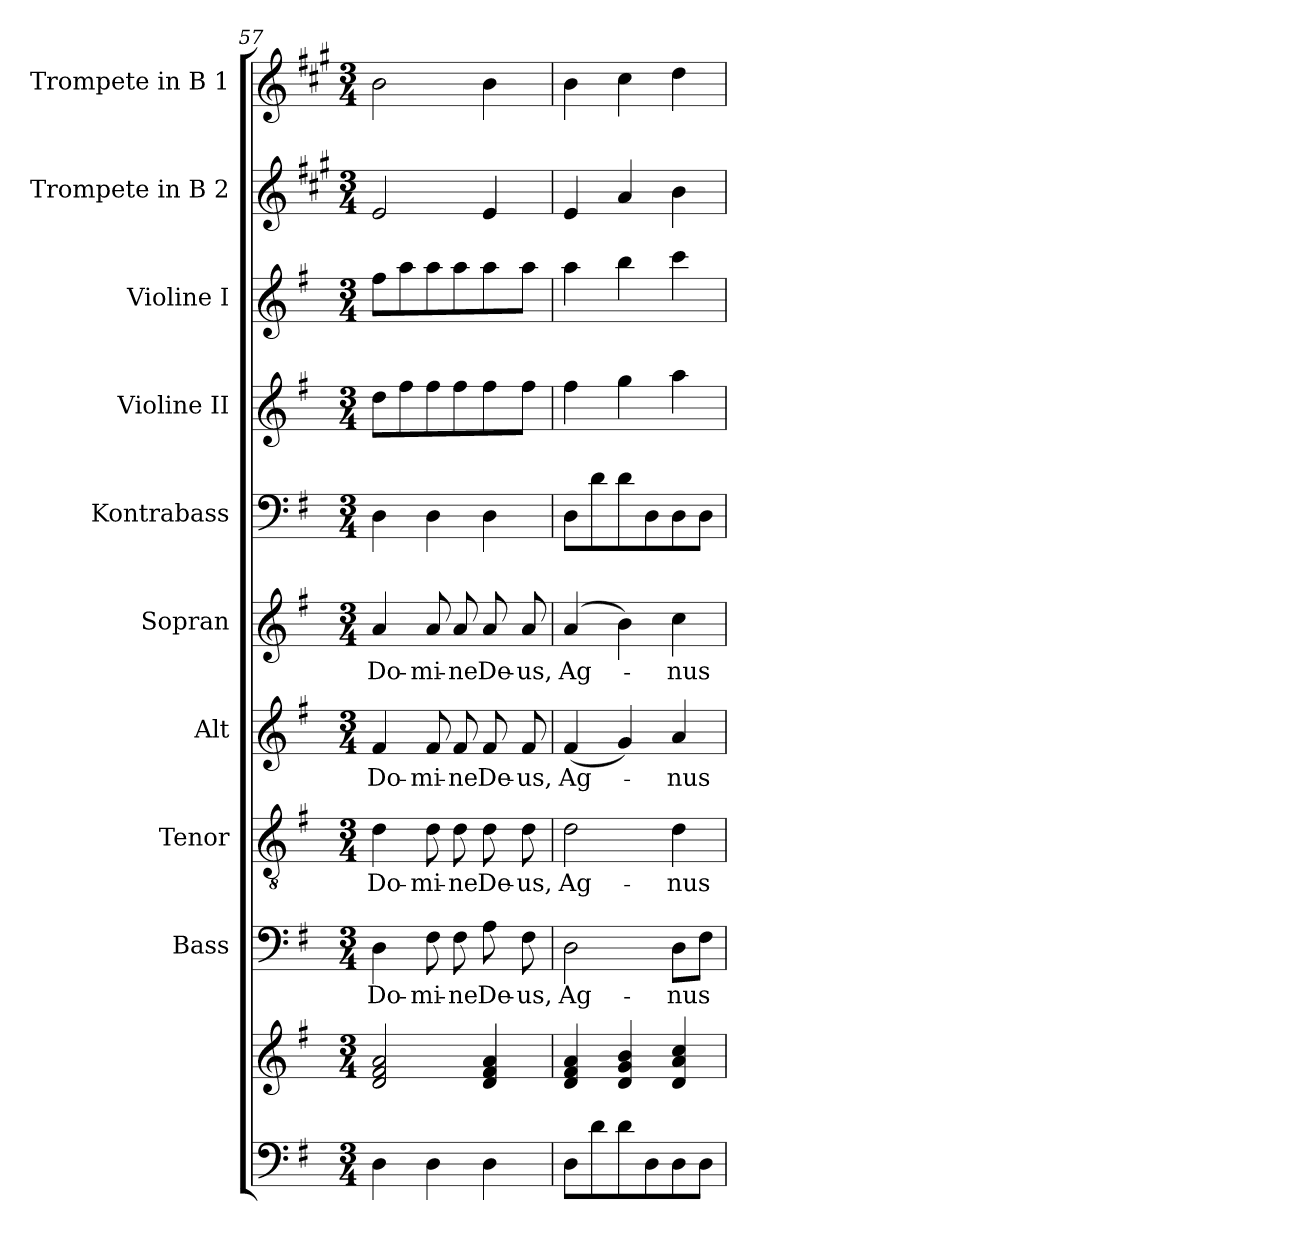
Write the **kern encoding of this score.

**kern	**kern	**kern	**text	**kern	**text	**kern	**text	**kern	**text	**kern	**kern	**kern	**kern	**kern
*part10	*part10	*part9	*part9	*part8	*part8	*part7	*part7	*part6	*part6	*part5	*part4	*part3	*part2	*part1
*staff11	*staff10	*staff9	*staff9	*staff8	*staff8	*staff7	*staff7	*staff6	*staff6	*staff5	*staff4	*staff3	*staff2	*staff1
*	*	*I"Bass	*	*I"Tenor	*	*I"Alt	*	*I"Sopran	*	*I"Kontrabass	*I"Violine II	*I"Violine I	*I"Trompete in B 2	*I"Trompete in B 1
*	*	*I'B.	*	*I'T.	*	*I'A.	*	*I'S.	*	*I'Kb.	*I'Vl. II	*I'Vl. I	*I'Tr. 2	*I'Tr. 1
*clefF4	*clefG2	*clefF4	*	*clefGv2	*	*clefG2	*	*clefG2	*	*clefF4	*clefG2	*clefG2	*clefG2	*clefG2
*	*	*	*	*	*	*	*	*	*	*ITrd7c12	*	*	*ITrd1c2	*ITrd1c2
*k[f#]	*k[f#]	*k[f#]	*	*k[f#]	*	*k[f#]	*	*k[f#]	*	*k[f#]	*k[f#]	*k[f#]	*k[f#]	*k[f#]
*G:	*G:	*G:	*	*G:	*	*G:	*	*G:	*	*G:	*G:	*G:	*G:	*G:
*M3/4	*M3/4	*M3/4	*	*M3/4	*	*M3/4	*	*M3/4	*	*M3/4	*M3/4	*M3/4	*M3/4	*M3/4
=57	=57	=57	=57	=57	=57	=57	=57	=57	=57	=57	=57	=57	=57	=57
!	!	!	!LO:LY:b	!	!LO:LY:b	!	!LO:LY:b	!	!LO:LY:b	!	!	!	!	!
4D\	2d/ 2f#/ 2a/	4D\	Do-	4d\	Do-	4f#/	Do-	4a/	Do-	4DD\	8dd\L	8ff#\L	2d/	2a\
.	.	.	.	.	.	.	.	.	.	.	8ff#\	8aa\	.	.
!	!	!	!LO:LY:b	!	!LO:LY:b	!	!LO:LY:b	!	!LO:LY:b	!	!	!	!	!
4D\	.	8F#\	-mi-	8d\	-mi-	8f#/	-mi-	8a/	-mi-	4DD\	8ff#\	8aa\	.	.
!	!	!	!LO:LY:b	!	!LO:LY:b	!	!LO:LY:b	!	!LO:LY:b	!	!	!	!	!
.	.	8F#\	-ne	8d\	-ne	8f#/	-ne	8a/	-ne	.	8ff#\	8aa\	.	.
!	!	!	!LO:LY:b	!	!LO:LY:b	!	!LO:LY:b	!	!LO:LY:b	!	!	!	!	!
4D\	4d/ 4f#/ 4a/	8A\	De-	8d\	De-	8f#/	De-	8a/	De-	4DD\	8ff#\	8aa\	4d/	4a\
!	!	!	!LO:LY:b	!	!LO:LY:b	!	!LO:LY:b	!	!LO:LY:b	!	!	!	!	!
.	.	8F#\	-us,	8d\	-us,	8f#/	-us,	8a/	-us,	.	8ff#\J	8aa\J	.	.
!!LO:PB:g=z
=58	=58	=58	=58	=58	=58	=58	=58	=58	=58	=58	=58	=58	=58	=58
!	!	!	!LO:LY:b	!	!LO:LY:b	!	!LO:LY:b	!	!LO:LY:b	!	!	!	!	!
8D\L	4d/ 4f#/ 4a/	2D\	Ag-	2d\	Ag-	(<4f#/	Ag-	(4a/	Ag-	8DD\L	4ff#\	4aa\	4d/	4a\
8d\	.	.	.	.	.	.	.	.	.	8D\	.	.	.	.
8d\	4d/ 4g/ 4b/	.	.	.	.	4g/)	.	4b\)	.	8D\	4gg\	4bb\	4g/	4b\
8D\	.	.	.	.	.	.	.	.	.	8DD\	.	.	.	.
!	!	!	!LO:LY:b	!	!LO:LY:b	!	!LO:LY:b	!	!LO:LY:b	!	!	!	!	!
8D\	4d/ 4a/ 4cc/	8D\L	-nus	4d\	-nus	4a/	-nus	4cc\	-nus	8DD\	4aa\	4ccc\	4a\	4cc\
8D\J	.	8F#\J	.	.	.	.	.	.	.	8DD\J	.	.	.	.
=	=	=	=	=	=	=	=	=	=	=	=	=	=	=
*-	*-	*-	*-	*-	*-	*-	*-	*-	*-	*-	*-	*-	*-	*-
